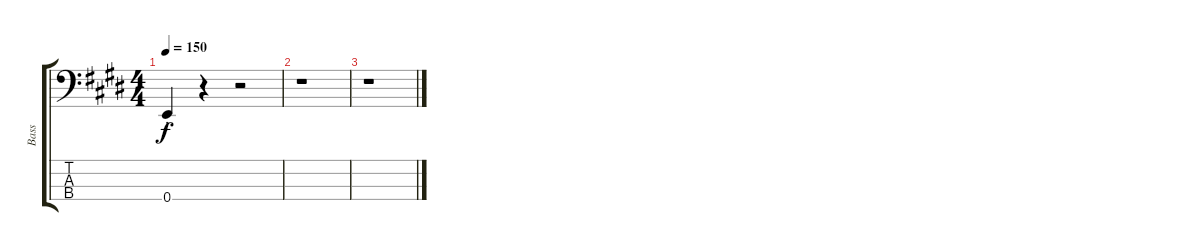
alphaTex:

\track ("Bass" "Bass") {instrument electricbasspick}
\staff {score tabs}
\tuning (G2 D2 A1 E1) {hide}
\ts (4 4)
\tempo 150
\clef f4
\ks e
0.4{st}.4{dy f} r.4 r.2 |
r.1 |
r.1
